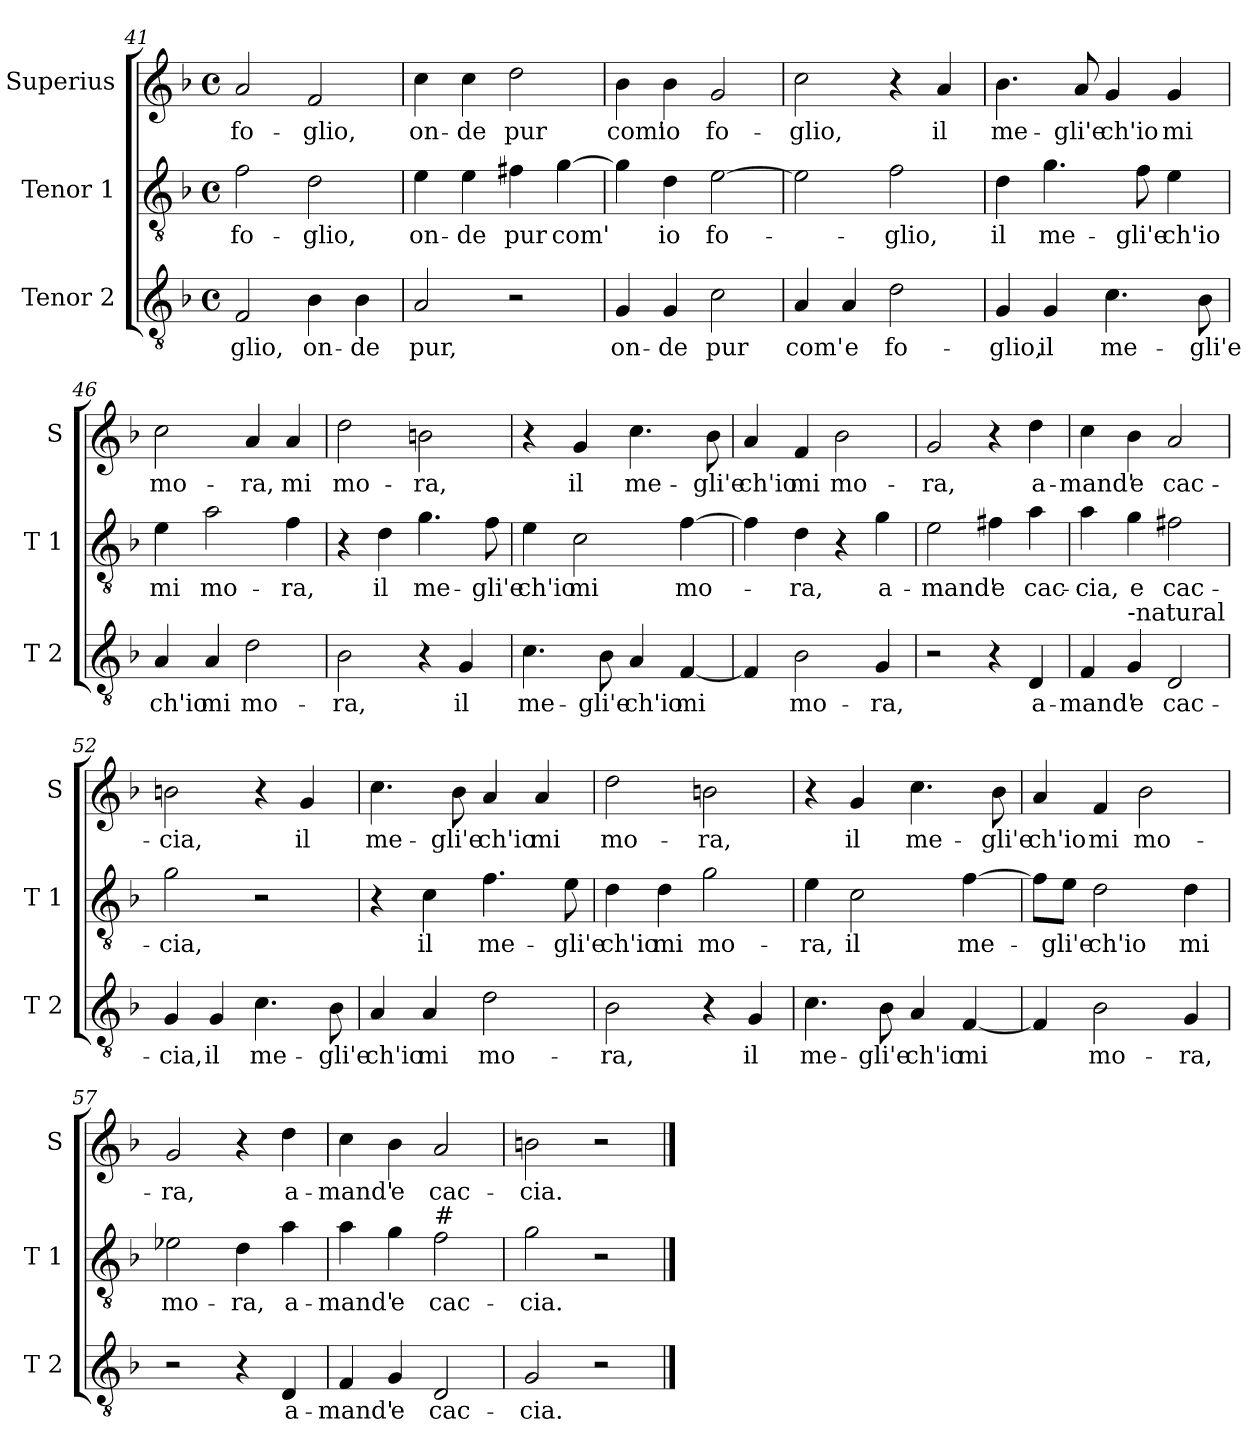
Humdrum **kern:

**kern	**text	**kern	**text	**kern	**text
*part3	*part3	*part2	*part2	*part1	*part1
*staff3	*staff3	*staff2	*staff2	*staff1	*staff1
*I"Tenor 2	*	*I"Tenor 1	*	*I"Superius	*
*I'T 2	*	*I'T 1	*	*I'S	*
*clefGv2	*	*clefGv2	*	*clefG2	*
*k[b-]	*	*k[b-]	*	*k[b-]	*
*F:	*	*F:	*	*F:	*
*M4/4	*	*M4/4	*	*M4/4	*
*met(c)	*	*met(c)	*	*met(c)	*
=41	=41	=41	=41	=41	=41
!	!LO:LY:b	!	!LO:LY:b	!	!LO:LY:b
2F/	-glio,	2f\	fo-	2a/	fo-
!	!LO:LY:b	!	!LO:LY:b	!	!LO:LY:b
4B-\	on-	2d\	-glio,	2f/	-glio,
!	!LO:LY:b	!	!	!	!
4B-\	-de	.	.	.	.
=42	=42	=42	=42	=42	=42
!	!LO:LY:b	!	!LO:LY:b	!	!LO:LY:b
2A/	pur,	4e\	on-	4cc\	on-
!	!	!	!LO:LY:b	!	!LO:LY:b
.	.	4e\	-de	4cc\	-de
!	!	!	!LO:LY:b	!	!LO:LY:b
2r	.	4f#X\	pur	2dd\	pur
!	!	!	!LO:LY:b	!	!
.	.	[4g\	com'	.	.
=43	=43	=43	=43	=43	=43
!	!LO:LY:b	!	!	!	!LO:LY:b
4G/	on-	4g\]	.	4b-\	com'
!	!LO:LY:b	!	!LO:LY:b	!	!LO:LY:b
4G/	-de	4d\	io	4b-\	io
!	!LO:LY:b	!	!LO:LY:b	!	!LO:LY:b
2c\	pur	[2e\	fo-	2g/	fo-
=44	=44	=44	=44	=44	=44
!	!LO:LY:b	!	!	!	!LO:LY:b
4A/	com'	2e\]	.	2cc\	-glio,
!	!LO:LY:b	!	!	!	!
4A/	e	.	.	.	.
!	!LO:LY:b	!	!LO:LY:b	!	!
2d\	fo-	2f\	-glio,	4r	.
!	!	!	!	!	!LO:LY:b
.	.	.	.	4a/	il
!!LO:LB:g=z
=45	=45	=45	=45	=45	=45
!	!LO:LY:b	!	!LO:LY:b	!	!LO:LY:b
4G/	-glio,	4d\	il	4.b-\	me-
!	!LO:LY:b	!	!LO:LY:b	!	!
4G/	il	4.g\	me-	.	.
!	!	!	!	!	!LO:LY:b
.	.	.	.	8a/	-gli'e
!	!LO:LY:b	!	!	!	!LO:LY:b
4.c\	me-	.	.	4g/	ch'io
!	!	!	!LO:LY:b	!	!
.	.	8f\	-gli'e	.	.
!	!	!	!LO:LY:b	!	!LO:LY:b
.	.	4e\	ch'io	4g/	mi
!	!LO:LY:b	!	!	!	!
8B-\	-gli'e	.	.	.	.
=46	=46	=46	=46	=46	=46
!	!LO:LY:b	!	!LO:LY:b	!	!LO:LY:b
4A/	ch'io	4e\	mi	2cc\	mo-
!	!LO:LY:b	!	!LO:LY:b	!	!
4A/	mi	2a\	mo-	.	.
!	!LO:LY:b	!	!	!	!LO:LY:b
2d\	mo-	.	.	4a/	-ra,
!	!	!	!LO:LY:b	!	!LO:LY:b
.	.	4f\	-ra,	4a/	mi
=47	=47	=47	=47	=47	=47
!	!LO:LY:b	!	!	!	!LO:LY:b
2B-\	-ra,	4r	.	2dd\	mo-
!	!	!	!LO:LY:b	!	!
.	.	4d\	il	.	.
!	!	!	!LO:LY:b	!	!LO:LY:b
4r	.	4.g\	me-	2bn\	-ra,
!	!LO:LY:b	!	!	!	!
4G/	il	.	.	.	.
!	!	!	!LO:LY:b	!	!
.	.	8f\	-gli'e	.	.
=48	=48	=48	=48	=48	=48
!	!LO:LY:b	!	!LO:LY:b	!	!
4.c\	me-	4e\	ch'io	4r	.
!	!	!	!LO:LY:b	!	!LO:LY:b
.	.	2c\	mi	4g/	il
!	!LO:LY:b	!	!	!	!
8B-\	-gli'e	.	.	.	.
!	!LO:LY:b	!	!	!	!LO:LY:b
4A/	ch'io	.	.	4.cc\	me-
!	!LO:LY:b	!	!LO:LY:b	!	!
[4F/	mi	[4f\	mo-	.	.
!	!	!	!	!	!LO:LY:b
.	.	.	.	8b-\	-gli'e
=49	=49	=49	=49	=49	=49
!	!	!	!	!	!LO:LY:b
4F/]	.	4f\]	.	4a/	ch'io
!	!LO:LY:b	!	!LO:LY:b	!	!LO:LY:b
2B-\	mo-	4d\	-ra,	4f/	mi
!	!	!	!	!	!LO:LY:b
.	.	4r	.	2b-\	mo-
!	!LO:LY:b	!	!LO:LY:b	!	!
4G/	-ra,	4g\	a-	.	.
!!LO:LB:g=z
=50	=50	=50	=50	=50	=50
!	!	!	!LO:LY:b	!	!LO:LY:b
2r	.	2e\	-mand'	2g/	-ra,
!	!	!	!LO:LY:b	!	!
4r	.	4f#X\	e	4r	.
!	!LO:LY:b	!	!LO:LY:b	!	!LO:LY:b
4D/	a-	4a\	cac-	4dd\	a-
=51	=51	=51	=51	=51	=51
!	!LO:LY:b	!	!LO:LY:b	!	!LO:LY:b
4F/	-mand'	4a\	-cia,	4cc\	-mand'
!LO:TX:a:t=-natural	!	!	!	!	!
!	!LO:LY:b	!	!LO:LY:b	!	!LO:LY:b
4G/	e	4g\	e	4b-\	e
!	!LO:LY:b	!	!LO:LY:b	!	!LO:LY:b
2D/	cac-	2f#X\	cac-	2a/	cac-
=52	=52	=52	=52	=52	=52
!	!LO:LY:b	!	!LO:LY:b	!	!LO:LY:b
4G/	-cia,	2g\	-cia,	2bn\	-cia,
!	!LO:LY:b	!	!	!	!
4G/	il	.	.	.	.
!	!LO:LY:b	!	!	!	!
4.c\	me-	2r	.	4r	.
!	!	!	!	!	!LO:LY:b
.	.	.	.	4g/	il
!	!LO:LY:b	!	!	!	!
8B-\	-gli'e	.	.	.	.
=53	=53	=53	=53	=53	=53
!	!LO:LY:b	!	!	!	!LO:LY:b
4A/	ch'io	4r	.	4.cc\	me-
!	!LO:LY:b	!	!LO:LY:b	!	!
4A/	mi	4c\	il	.	.
!	!	!	!	!	!LO:LY:b
.	.	.	.	8b-\	-gli'e
!	!LO:LY:b	!	!LO:LY:b	!	!LO:LY:b
2d\	mo-	4.f\	me-	4a/	ch'io
!	!	!	!	!	!LO:LY:b
.	.	.	.	4a/	mi
!	!	!	!LO:LY:b	!	!
.	.	8e\	-gli'e	.	.
=54	=54	=54	=54	=54	=54
!	!LO:LY:b	!	!LO:LY:b	!	!LO:LY:b
2B-\	-ra,	4d\	ch'io	2dd\	mo-
!	!	!	!LO:LY:b	!	!
.	.	4d\	mi	.	.
!	!	!	!LO:LY:b	!	!LO:LY:b
4r	.	2g\	mo-	2bn\	-ra,
!	!LO:LY:b	!	!	!	!
4G/	il	.	.	.	.
!!LO:LB:g=z
=55	=55	=55	=55	=55	=55
!	!LO:LY:b	!	!LO:LY:b	!	!
4.c\	me-	4e\	-ra,	4r	.
!	!	!	!LO:LY:b	!	!LO:LY:b
.	.	2c\	il	4g/	il
!	!LO:LY:b	!	!	!	!
8B-\	-gli'e	.	.	.	.
!	!LO:LY:b	!	!	!	!LO:LY:b
4A/	ch'io	.	.	4.cc\	me-
!	!LO:LY:b	!	!LO:LY:b	!	!
[4F/	mi	[4f\	me-	.	.
!	!	!	!	!	!LO:LY:b
.	.	.	.	8b-\	-gli'e
=56	=56	=56	=56	=56	=56
!	!	!	!	!	!LO:LY:b
4F/]	.	8f\L]	.	4a/	ch'io
!	!	!	!LO:LY:b	!	!
.	.	8e\J	-gli'e	.	.
!	!LO:LY:b	!	!LO:LY:b	!	!LO:LY:b
2B-\	mo-	2d\	ch'io	4f/	mi
!	!	!	!	!	!LO:LY:b
.	.	.	.	2b-\	mo-
!	!LO:LY:b	!	!LO:LY:b	!	!
4G/	-ra,	4d\	mi	.	.
=57	=57	=57	=57	=57	=57
!	!	!	!LO:LY:b	!	!LO:LY:b
2r	.	2e-X\	mo-	2g/	-ra,
!	!	!	!LO:LY:b	!	!
4r	.	4d\	-ra,	4r	.
!	!LO:LY:b	!	!LO:LY:b	!	!LO:LY:b
4D/	a-	4a\	a-	4dd\	a-
=58	=58	=58	=58	=58	=58
!	!LO:LY:b	!	!LO:LY:b	!	!LO:LY:b
4F/	-mand'	4a\	-mand'	4cc\	-mand'
!	!LO:LY:b	!	!LO:LY:b	!	!LO:LY:b
4G/	e	4g\	e	4b-\	e
!	!	!LO:TX:a:t=#	!	!	!
!	!LO:LY:b	!	!LO:LY:b	!	!LO:LY:b
2D/	cac-	2f\	cac-	2a/	cac-
=59	=59	=59	=59	=59	=59
!	!LO:LY:b	!	!LO:LY:b	!	!LO:LY:b
2G/	-cia.	2g\	-cia.	2bn\	-cia.
2r	.	2r	.	2r	.
==	==	==	==	==	==
*-	*-	*-	*-	*-	*-
